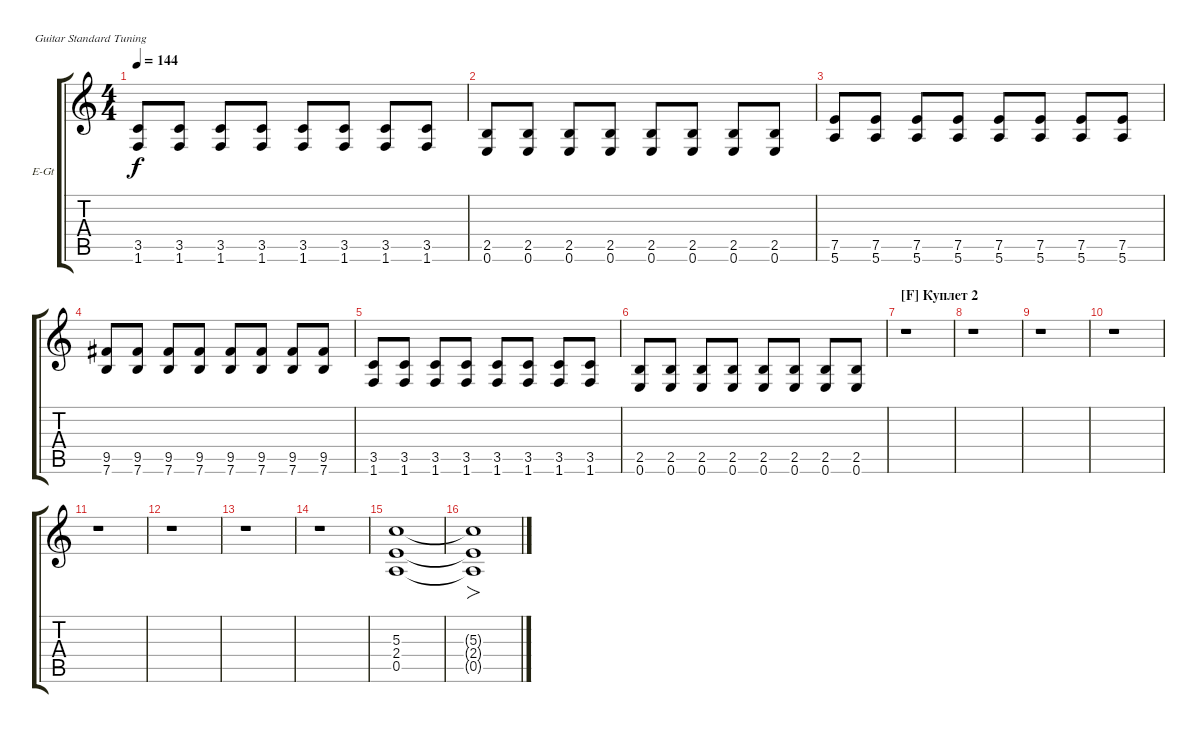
\defaultSystemsLayout 4
\bracketExtendMode groupsimilarinstruments
\firstSystemTrackNameOrientation horizontal
\otherSystemsTrackNameOrientation horizontal
\track ("Guitar Rythm 2 (Yakov)" "E-Gt") {instrument distortionguitar}
\staff {score tabs}
\tuning (E4 B3 G3 D3 A2 E2)
\ts (4 4)
\tempo 144
\clef g2
\ks c
(1.6 3.5).8{dy f} (1.6 3.5).8 (1.6 3.5).8 (1.6 3.5).8 (1.6 3.5).8 (1.6 3.5).8 (1.6 3.5).8 (1.6 3.5).8 |
(2.5 0.6).8 (2.5 0.6).8 (2.5 0.6).8 (2.5 0.6).8 (2.5 0.6).8 (2.5 0.6).8 (2.5 0.6).8 (2.5 0.6).8 |
(5.6 7.5).8 (5.6 7.5).8 (5.6 7.5).8 (5.6 7.5).8 (5.6 7.5).8 (5.6 7.5).8 (5.6 7.5).8 (5.6 7.5).8 |
(7.6 9.5).8 (7.6 9.5).8 (7.6 9.5).8 (7.6 9.5).8 (7.6 9.5).8 (7.6 9.5).8 (7.6 9.5).8 (7.6 9.5).8 |
(1.6 3.5).8 (1.6 3.5).8 (1.6 3.5).8 (1.6 3.5).8 (1.6 3.5).8 (1.6 3.5).8 (1.6 3.5).8 (1.6 3.5).8 |
(2.5 0.6).8 (2.5 0.6).8 (2.5 0.6).8 (2.5 0.6).8 (2.5 0.6).8 (2.5 0.6).8 (2.5 0.6).8 (2.5 0.6).8 |
\section ("F" "Куплет 2")
r.1 |
r.1 |
r.1 |
r.1 |
r.1 |
r.1 |
r.1 |
r.1 |
(0.5 2.4 5.3).1 |
(0.5{t} 2.4{t} 5.3{t}).1{fo}
